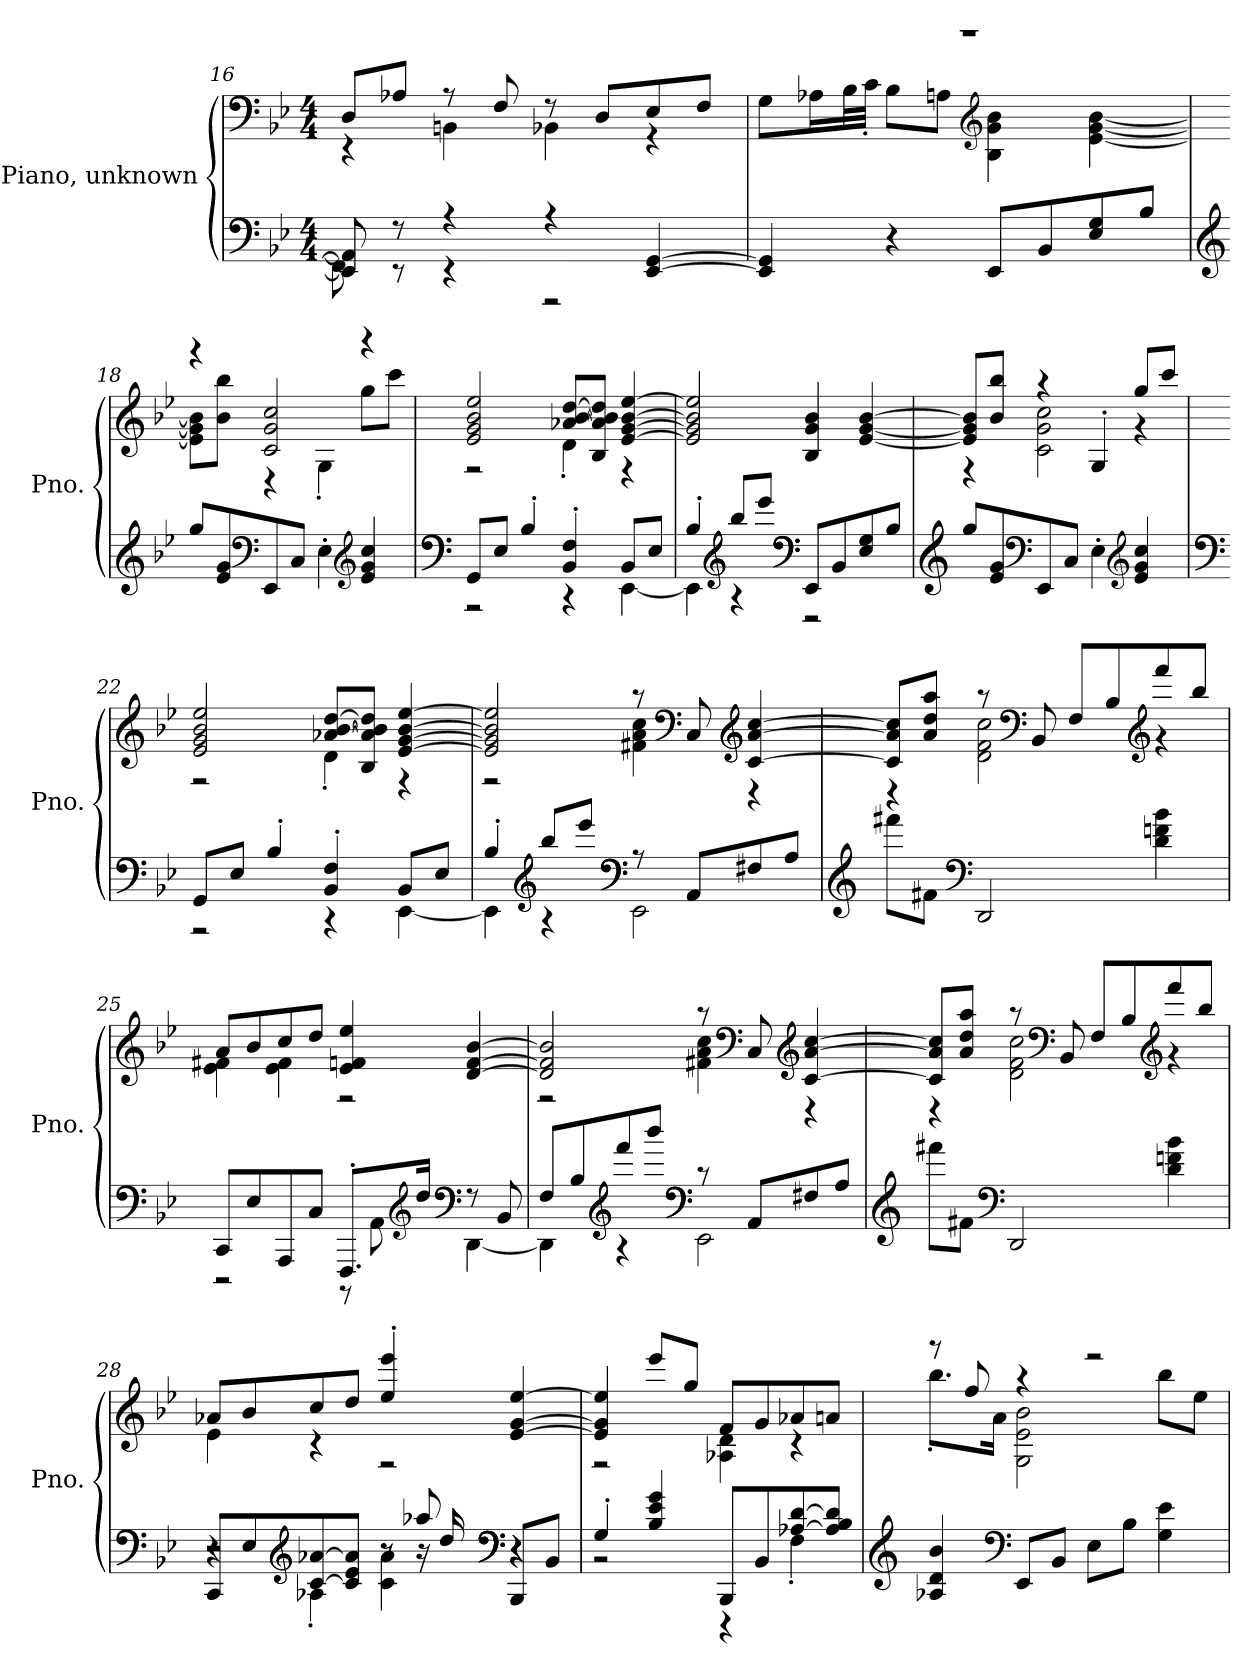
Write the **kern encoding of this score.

**kern	**kern
*part1	*part1
*staff2	*staff1
*I"Piano, unknown	*
*I'Pno.	*
*clefF4	*clefF4
*k[b-e-]	*k[b-e-]
*M4/4	*M4/4
=16	=16
*^	*^
8EE-/] 8AA-/]	8FF\]	8D/L	4r
8r	8r	8A-X/J	.
4r	4r	8r	4BBn\
.	.	8F/	.
4r	2r	8r	4BB-X\
.	.	8D/L	.
[4EE-/ [4GG/	.	8E-/	4r
.	.	8F/J	.
*v	*v	*	*
=17	=17	=17
4EE-/] 4GG/]	1r	8G\L
.	.	16A-X\L
.	.	32B-\L
.	.	32c'\JJJ
4r	.	8B-\L
.	.	8An\J
*	*clefG2	*
8EE-/L	.	4B-\ 4g\ 4b-\
8BB-/	.	.
8E-/ 8G/	.	[4e-\ [4g\ [4b-\
8B-/J	.	.
!!LO:LB:g=z	!!
=18	=18	=18
*clefG2	*	*
8gg/L	4r	8e-\] 8g\] 8b-\]L
8e-/ 8g/	.	8b-\ 8bb-\J
*clefF4	*	*
8EE-/	2c/ 2g/ 2cc/	4r
8C/J	.	.
4E-'\	.	4G'\
*clefG2	*	*
4e-/ 4g/ 4cc/	4r	8gg\L
.	.	8ccc\J
=19	=19	=19
*clefF4	*	*
*^	*	*
8GG/L	2r	2e-/ 2g/ 2b-/ 2ee-/	2r
8E-/J	.	.	.
4B-'/	.	.	.
4BB-/' 4F/'	4r	[8a-X/ [8b-/ [8dd/L	4d'\
.	.	8B-/ 8a-/] 8b-/] 8dd/]J	.
8BB-/L	[4EE-\	[4e-/ [4g/ [4b-/ [4ee-/	4r
8E-/J	.	.	.
*	*	*v	*v
=20	=20	=20
4B-'/	4EE-\]	2e-/] 2g/] 2b-/] 2ee-/]
*clefG2	*	*
8bb-/L	4r	.
8eee-/J	.	.
*clefF4	*	*
8EE-/L	2r	4B-/ 4g/ 4b-/
8BB-/	.	.
8E-/ 8G/	.	[4e-/ [4g/ [4b-/
8B-/J	.	.
*v	*v	*
!!LO:PB:g=z
=21	=21
*clefG2	*
*	*^
8gg/L	8e-/] 8g/] 8b-/]L	4r
8e-/ 8g/	8b-/ 8bb-/J	.
*clefF4	*	*
8EE-/	4r	2c\ 2g\ 2cc\
8C/J	.	.
4E-'\	4G'/	.
*clefG2	*	*
4e-/ 4g/ 4cc/	8gg/L	4r
.	8ccc/J	.
=22	=22	=22
*clefF4	*	*
*^	*	*
8GG/L	2r	2e-/ 2g/ 2b-/ 2ee-/	2r
8E-/J	.	.	.
4B-'/	.	.	.
4BB-/' 4F/'	4r	[8a-X/ [8b-/ [8dd/L	4d'\
.	.	8B-/ 8a-/] 8b-/] 8dd/]J	.
8BB-/L	[4EE-\	[4e-/ [4g/ [4b-/ [4ee-/	4r
8E-/J	.	.	.
=23	=23	=23	=23
4B-'/	4EE-\]	2e-/] 2g/] 2b-/] 2ee-/]	2r
*clefG2	*	*	*
8bb-/L	4r	.	.
8eee-/J	.	.	.
*clefF4	*	*	*
8r	2EE-\	8r	4f#X\ 4a\ 4cc\
*	*	*clefF4	*
8AA/L	.	8C/	.
*	*	*clefG2	*
8F#X/	.	[4c/ [4a/ [4cc/	4r
8A/J	.	.	.
*v	*v	*	*
!!LO:LB:g=z	!!
=24	=24	=24
*clefG2	*	*
8fff#X\L	8c/] 8a/] 8cc/]L	4r
8f#X\J	8a/ 8dd/ 8aa/J	.
*clefF4	*	*
2DD/	8r	2d\ 2f\ 2cc\
*	*clefF4	*
.	8BB-/	.
.	8F/L	.
.	8B-/	.
*	*clefG2	*
4d\ 4fn\ 4b-\	8fff/	4r
.	8bb-/J	.
=25	=25	=25
*^	*	*
8CC/L	2r	8a/L	4e-\ 4f#X\
8E-/	.	8b-/	.
8AAA/	.	8cc/	4e-\ 4f#\
8C/J	.	8dd/J	.
8.FFF'/L	8r	4e-/ 4fn/ 4ee-/	2r
.	8AA\	.	.
*clefG2	*	*	*
16dd/Jk	.	.	.
*clefF4	*	*	*
8r	[4DD\	[4d/ [4f/ [4b-/	.
8BB-/	.	.	.
!!LO:LB:g=z	!!
=26	=26	=26	=26
8F/L	4DD\]	2d/] 2f/] 2b-/]	2r
8B-/	.	.	.
*clefG2	*	*	*
8fff/	4r	.	.
8bbb-/J	.	.	.
*clefF4	*	*	*
8r	2EE-\	8r	4f#X\ 4a\ 4cc\
*	*	*clefF4	*
8AA/L	.	8C/	.
*	*	*clefG2	*
8F#X/	.	[4c/ [4a/ [4cc/	4r
8A/J	.	.	.
*v	*v	*	*
=27	=27	=27
*clefG2	*	*
8fff#X\L	8c/] 8a/] 8cc/]L	4r
8f#X\J	8a/ 8dd/ 8aa/J	.
*clefF4	*	*
2DD/	8r	2d\ 2f\ 2cc\
*	*clefF4	*
.	8BB-/	.
.	8F/L	.
.	8B-/	.
*	*clefG2	*
4d\ 4fn\ 4b-\	8fff/	4r
.	8bb-/J	.
!!LO:LB:g=z	!!
=28	=28	=28
*^	*	*
*	*^	*	*
2r	4r	8CC/L	8a-X/L	4e-\
.	.	8E-/	8b-/	.
*clefG2	*	*	*	*
.	4A-X'\	[8c/ [8a-X/	8cc/	4r
.	.	8c/] 8e-/ 8a-/]J	8dd/J	.
8r	4c\ 4a-\	8r	4ee-/' 4eee-/'	2r
8aa-X/	.	16r	.	.
.	.	16dd/	.	.
*clefF4	*	*	*	*
4r	4r	8BBB-/L	[4e-/ [4g/ [4ee-/	.
.	.	8BB-/J	.	.
*	*v	*v	*	*
=29	=29	=29	=29
4G'/	2r	4e-/] 4g/] 4ee-/]	2r
4B-/ 4e-/ 4g/	.	8eee-/L	.
.	.	8gg/J	.
8BBB-/L	4r	8f/L	4A-X\ 4d\
8BB-/	.	8g/	.
[8A-X/ [8d/	4F'\	8a-X/	4r
8A-/] 8B-/ 8d/]J	.	8an/J	.
*v	*v	*	*
=30	=30	=30
*clefG2	*	*
4A-X/ 4d/ 4b-/	8r	8.bb-'\L
.	8ff/	.
.	.	16a\Jk
*clefF4	*	*
8EE-/L	4r	2G\ 2e-\ 2b-\
8BB-/J	.	.
8E-\L	2r	.
8B-\J	.	.
4G\ 4e-\	.	8bb-\L
.	.	8ee-\J
*	*v	*v
=	=
*-	*-
